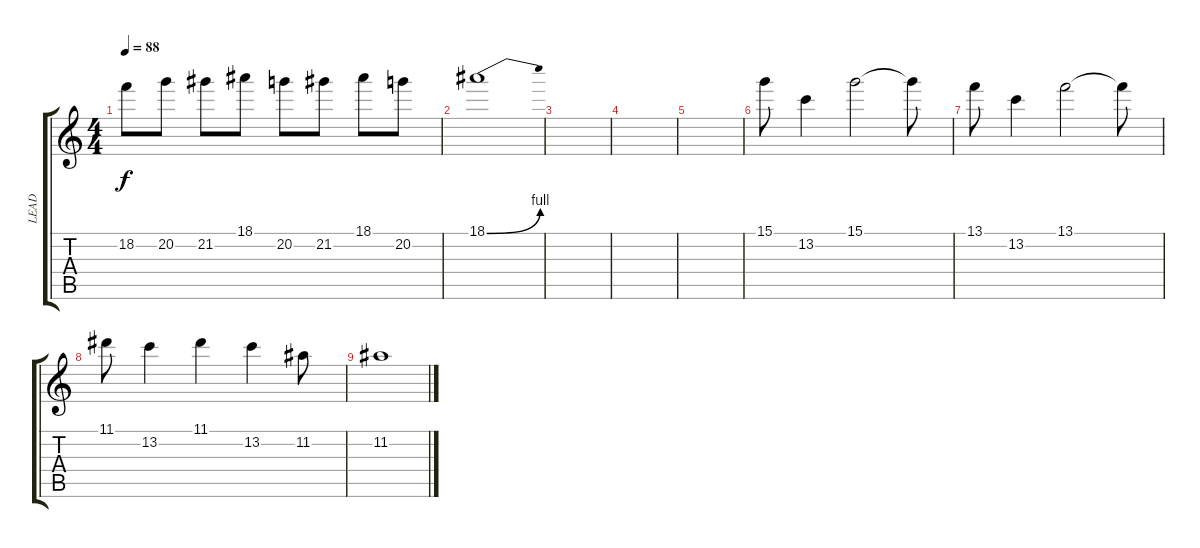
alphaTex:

\track ("LEAD" "LEAD") {instrument overdrivenguitar}
\staff {score tabs}
\tuning (E4 B3 G3 D3 A2 E2) {hide}
\ts (4 4)
\tempo 88
\clef g2
\ks c
18.2.8{dy f} 20.2.8 21.2.8 18.1.8 20.2.8 21.2.8 18.1.8 20.2.8 |
18.1{be (bend 0 0 60 4)}.1 |
|
|
|
15.1.8 13.2.4 15.1.2 15.1{t}.8 |
13.1.8 13.2.4 13.1.2 13.1{t}.8 |
11.1.8 13.2.4 11.1.4 13.2.4 11.2.8 |
11.2.1
